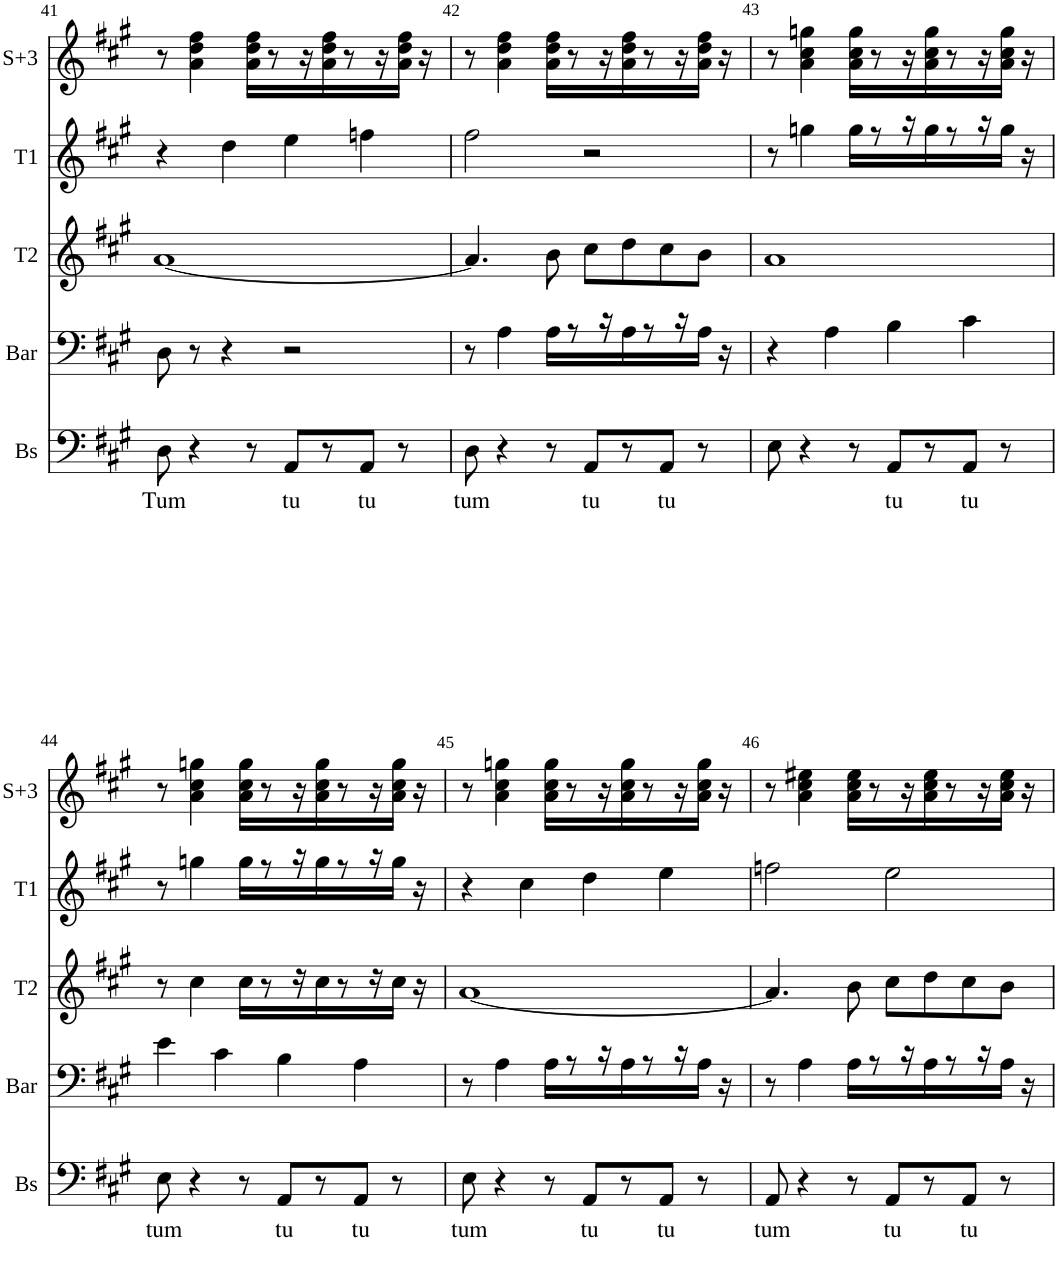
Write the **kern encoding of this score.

**kern	**text	**kern	**kern	**kern	**kern
*part5	*part5	*part4	*part3	*part2	*part1
*staff5	*staff5	*staff4	*staff3	*staff2	*staff1
*I"Basso	*	*I"Baritono	*I"Ten 2	*I"Ten 1	*I"Soli+trio
*I'Bs	*	*I'Bar	*I'T2	*I'T1	*I'S+3
!!LO:PB:g=z
*clefF4	*	*clefF4	*clefG2	*clefG2	*clefG2
*k[f#c#g#]	*	*k[f#c#g#]	*k[f#c#g#]	*k[f#c#g#]	*k[f#c#g#]
*A:	*	*A:	*A:	*A:	*A:
*M4/4	*	*M4/4	*M4/4	*M4/4	*M4/4
*met(c)	*	*met(c)	*met(c)	*met(c)	*met(c)
=41	=41	=41	=41	=41	=41
!	!LO:LY:b	!	!	!	!
8D\	Tum	8D\	[1a	4r	8r
4r	.	8r	.	.	4a\ 4dd\ 4ff#\
.	.	4r	.	4dd\	.
8r	.	.	.	.	16a\ 16dd\ 16ff#\KL
.	.	.	.	.	8r
!	!LO:LY:b	!	!	!	!
8AA/L	tu	2r	.	4ee\	.
.	.	.	.	.	16r
8r	.	.	.	.	16a\ 16dd\ 16ff#\J
.	.	.	.	.	8r
!	!LO:LY:b	!	!	!	!
8AA/J	tu	.	.	4ffn\	.
.	.	.	.	.	16r
8r	.	.	.	.	16a\ 16dd\ 16ff#\JJ
.	.	.	.	.	16r
=42	=42	=42	=42	=42	=42
!	!LO:LY:b	!	!	!	!
8D\	tum	8r	4.a/]	2ff#\	8r
4r	.	4A\	.	.	4a\ 4dd\ 4ff#\
8r	.	16A\KL	8b\	.	16a\ 16dd\ 16ff#\KL
.	.	8r	.	.	8r
!	!LO:LY:b	!	!	!	!
8AA/L	tu	.	8cc#\L	2r	.
.	.	16r	.	.	16r
8r	.	16A\J	8dd\	.	16a\ 16dd\ 16ff#\J
.	.	8r	.	.	8r
!	!LO:LY:b	!	!	!	!
8AA/J	tu	.	8cc#\	.	.
.	.	16r	.	.	16r
8r	.	16A\JJ	8b\J	.	16a\ 16dd\ 16ff#\JJ
.	.	16r	.	.	16r
=43	=43	=43	=43	=43	=43
8E\	.	4r	1a	8r	8r
4r	.	.	.	4ggn\	4a\ 4cc#\ 4ggn\
.	.	4A\	.	.	.
8r	.	.	.	16gg\KL	16a\ 16cc#\ 16gg\KL
.	.	.	.	8r	8r
!	!LO:LY:b	!	!	!	!
8AA/L	tu	4B\	.	.	.
.	.	.	.	16r	16r
8r	.	.	.	16gg\J	16a\ 16cc#\ 16gg\J
.	.	.	.	8r	8r
!	!LO:LY:b	!	!	!	!
8AA/J	tu	4c#\	.	.	.
.	.	.	.	16r	16r
8r	.	.	.	16gg\JJ	16a\ 16cc#\ 16gg\JJ
.	.	.	.	16r	16r
!!LO:LB:g=z
=44	=44	=44	=44	=44	=44
!	!LO:LY:b	!	!	!	!
8E\	tum	4e\	8r	8r	8r
4r	.	.	4cc#\	4ggn\	4a\ 4cc#\ 4ggn\
.	.	4c#\	.	.	.
8r	.	.	16cc#\KL	16gg\KL	16a\ 16cc#\ 16gg\KL
.	.	.	8r	8r	8r
!	!LO:LY:b	!	!	!	!
8AA/L	tu	4B\	.	.	.
.	.	.	16r	16r	16r
8r	.	.	16cc#\J	16gg\J	16a\ 16cc#\ 16gg\J
.	.	.	8r	8r	8r
!	!LO:LY:b	!	!	!	!
8AA/J	tu	4A\	.	.	.
.	.	.	16r	16r	16r
8r	.	.	16cc#\JJ	16gg\JJ	16a\ 16cc#\ 16gg\JJ
.	.	.	16r	16r	16r
=45	=45	=45	=45	=45	=45
!	!LO:LY:b	!	!	!	!
8E\	tum	8r	[1a	4r	8r
4r	.	4A\	.	.	4a\ 4cc#\ 4ggn\
.	.	.	.	4cc#\	.
8r	.	16A\KL	.	.	16a\ 16cc#\ 16gg\KL
.	.	8r	.	.	8r
!	!LO:LY:b	!	!	!	!
8AA/L	tu	.	.	4dd\	.
.	.	16r	.	.	16r
8r	.	16A\J	.	.	16a\ 16cc#\ 16gg\J
.	.	8r	.	.	8r
!	!LO:LY:b	!	!	!	!
8AA/J	tu	.	.	4ee\	.
.	.	16r	.	.	16r
8r	.	16A\JJ	.	.	16a\ 16cc#\ 16gg\JJ
.	.	16r	.	.	16r
=46	=46	=46	=46	=46	=46
!	!LO:LY:b	!	!	!	!
8AA/	tum	8r	4.a/]	2ffn\	8r
4r	.	4A\	.	.	4a\ 4cc#\ 4ee#X\
8r	.	16A\KL	8b\	.	16a\ 16cc#\ 16ee#\KL
.	.	8r	.	.	8r
!	!LO:LY:b	!	!	!	!
8AA/L	tu	.	8cc#\L	2ee\	.
.	.	16r	.	.	16r
8r	.	16A\J	8dd\	.	16a\ 16cc#\ 16ee#\J
.	.	8r	.	.	8r
!	!LO:LY:b	!	!	!	!
8AA/J	tu	.	8cc#\	.	.
.	.	16r	.	.	16r
8r	.	16A\JJ	8b\J	.	16a\ 16cc#\ 16ee#\JJ
.	.	16r	.	.	16r
=	=	=	=	=	=
*-	*-	*-	*-	*-	*-
